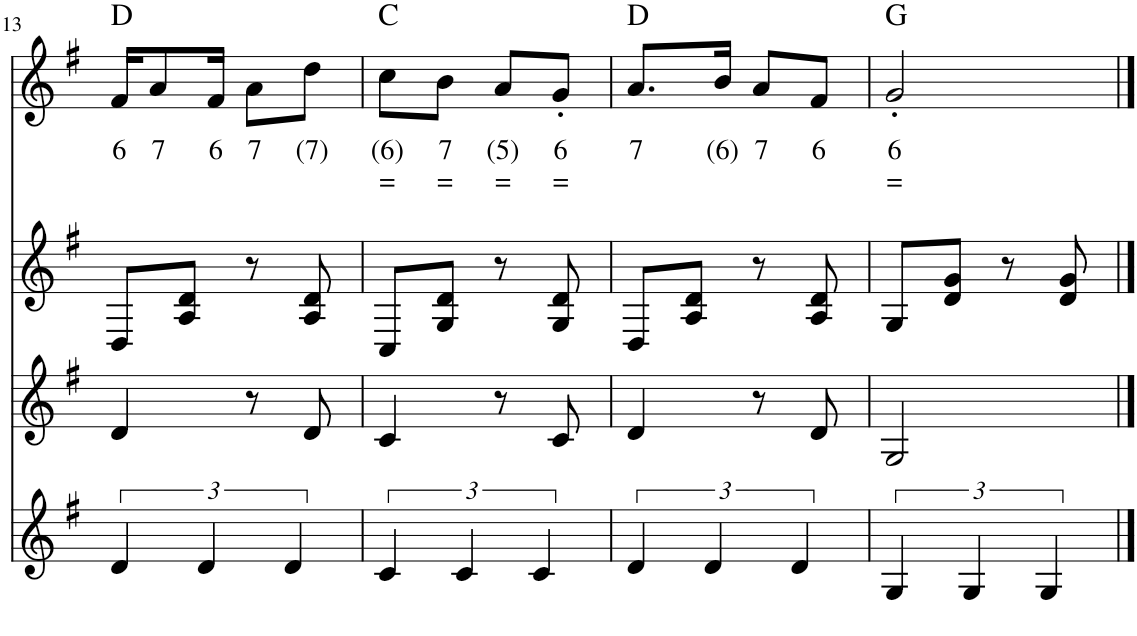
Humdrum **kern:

**kern	**kern	**kern	**kern	**text	**text	**harte
*part4	*part3	*part2	*part1	*part1	*part1	*part1
*staff4	*staff3	*staff2	*staff1	*staff1	*staff1	*
*I"Stem	*I"Stem	*I"Stem	*I"Stem	*	*	*
!!LO:PB:g=z
*clefG2	*clefG2	*clefG2	*clefG2	*	*	*
*k[f#]	*k[f#]	*k[f#]	*k[f#]	*	*	*
*M2/4	*M2/4	*M2/4	*M2/4	*	*	*
=13	=13	=13	=13	=13	=13	=13
!	!	!	!	!LO:LY:b	!	!
6d/	4d/	8D/L	16f#/KL	6	.	D:maj
!	!	!	!	!LO:LY:b	!	!
.	.	.	8a/	7	.	.
.	.	8A/ 8d/J	.	.	.	.
6d/	.	.	.	.	.	.
!	!	!	!	!LO:LY:b	!	!
.	.	.	16f#/Jk	6	.	.
!	!	!	!	!LO:LY:b	!	!
.	8r	8r	8a\L	7	.	.
6d/	.	.	.	.	.	.
!	!	!	!	!LO:LY:b	!	!
.	8d/	8A/ 8d/	8dd\J	(7)	.	.
=14	=14	=14	=14	=14	=14	=14
!	!	!	!	!LO:LY:b	!LO:LY:b	!
6c/	4c/	8C/L	8cc\L	(6)	=	C:maj
!	!	!	!	!LO:LY:b	!LO:LY:b	!
.	.	8G/ 8d/J	8b\J	7	=	.
6c/	.	.	.	.	.	.
!	!	!	!	!LO:LY:b	!LO:LY:b	!
.	8r	8r	8a/L	(5)	=	.
6c/	.	.	.	.	.	.
!	!	!	!	!LO:LY:b	!LO:LY:b	!
.	8c/	8G/ 8d/	8g'/J	6	=	.
=15	=15	=15	=15	=15	=15	=15
!	!	!	!	!LO:LY:b	!	!
6d/	4d/	8D/L	8.a/L	7	.	D:maj
.	.	8A/ 8d/J	.	.	.	.
6d/	.	.	.	.	.	.
!	!	!	!	!LO:LY:b	!	!
.	.	.	16b/Jk	(6)	.	.
!	!	!	!	!LO:LY:b	!	!
.	8r	8r	8a/L	7	.	.
6d/	.	.	.	.	.	.
!	!	!	!	!LO:LY:b	!	!
.	8d/	8A/ 8d/	8f#/J	6	.	.
=16	=16	=16	=16	=16	=16	=16
!	!	!	!	!LO:LY:b	!LO:LY:b	!
6G/	2G/	8G/L	2g'/	6	=	G:maj
.	.	8d/ 8g/J	.	.	.	.
6G/	.	.	.	.	.	.
.	.	8r	.	.	.	.
6G/	.	.	.	.	.	.
.	.	8d/ 8g/	.	.	.	.
==	==	==	==	==	==	==
*-	*-	*-	*-	*-	*-	*-
